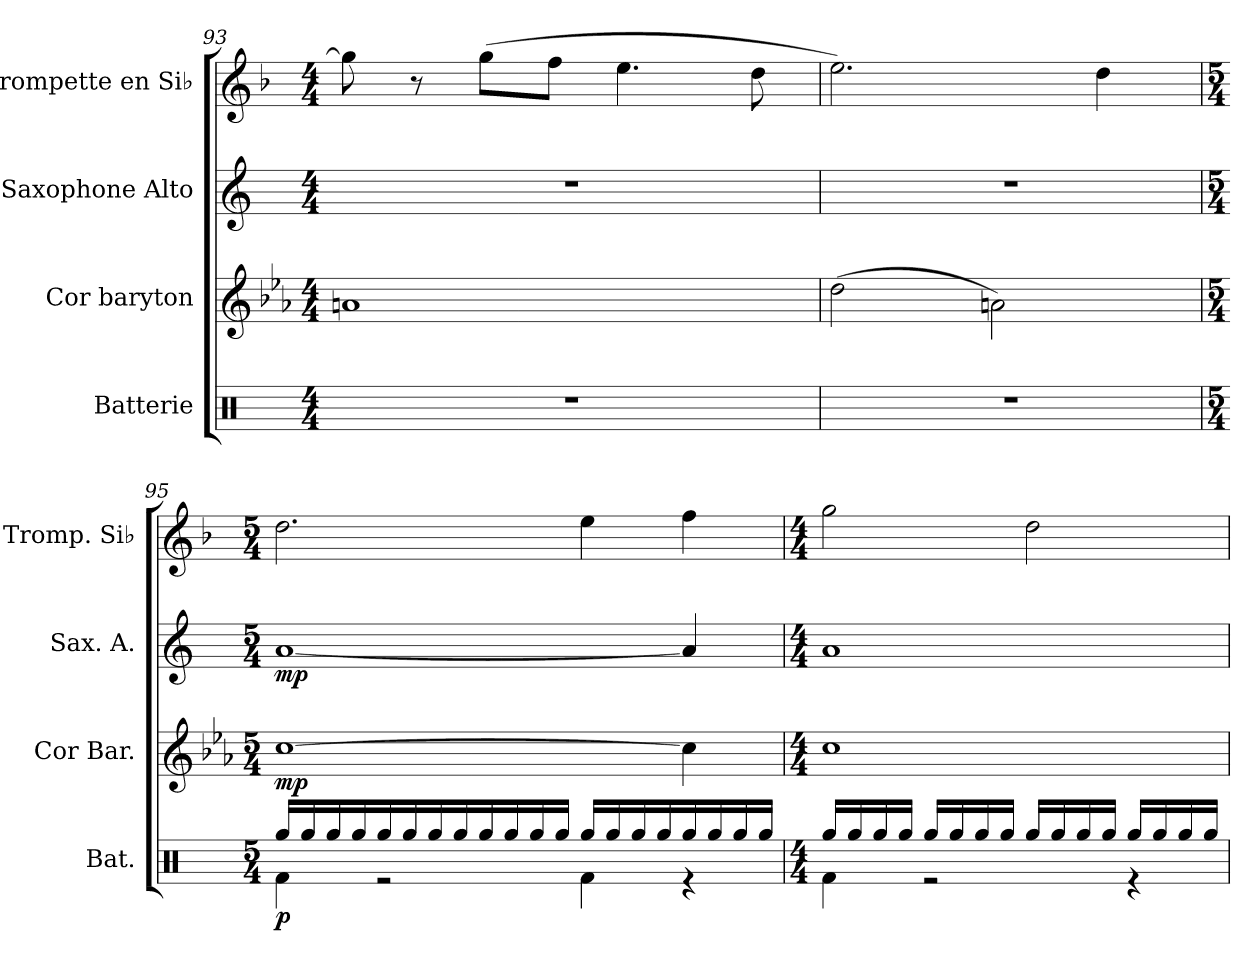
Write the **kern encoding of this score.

**kern	**dynam	**kern	**dynam	**kern	**dynam	**kern
*part4	*part4	*part3	*part3	*part2	*part2	*part1
*staff4	*staff4	*staff3	*staff3	*staff2	*staff2	*staff1
*I"Batterie	*	*I"Cor baryton	*	*I"Saxophone Alto	*	*I"Trompette en Si♭
*I'Bat.	*	*I'Cor Bar.	*	*I'Sax. A.	*	*I'Tromp. Si♭
*clefX	*	*clefG2	*	*clefG2	*	*clefG2
*	*	*ITrd8c14	*	*ITrd5c9	*	*ITrd1c2
*k[]	*	*k[b-e-a-]	*	*k[b-e-a-]	*	*k[b-e-a-]
*M4/4	*	*M4/4	*	*M4/4	*	*M4/4
=93	=93	=93	=93	=93	=93	=93
1r	.	1An	.	1r	.	8ff\]
.	.	.	.	.	.	8r
.	.	.	.	.	.	(>8ff\L
.	.	.	.	.	.	8ee-\J
.	.	.	.	.	.	4.dd\
.	.	.	.	.	.	8cc\
!!LO:LB:g=z
=94	=94	=94	=94	=94	=94	=94
1r	.	(>2d\	.	1r	.	2.dd\)
.	.	2An\)	.	.	.	.
.	.	.	.	.	.	4cc\
=95	=95	=95	=95	=95	=95	=95
*M5/4	*	*M5/4	*	*M5/4	*	*M5/4
*^	*	*	*	*	*	*
!	!	!LO:DY:b	!	!LO:DY:b	!	!LO:DY:b	!
16Rgg/LL	4Rf\	p	[1c	mp	[1c	mp	2.cc\
16Rgg/	.	.	.	.	.	.	.
16Rgg/	.	.	.	.	.	.	.
16Rgg/	.	.	.	.	.	.	.
16Rgg/	2r	.	.	.	.	.	.
16Rgg/	.	.	.	.	.	.	.
16Rgg/	.	.	.	.	.	.	.
16Rgg/	.	.	.	.	.	.	.
16Rgg/	.	.	.	.	.	.	.
16Rgg/	.	.	.	.	.	.	.
16Rgg/	.	.	.	.	.	.	.
16Rgg/JJ	.	.	.	.	.	.	.
16Rgg/LL	4Rf\	.	.	.	.	.	4dd\
16Rgg/	.	.	.	.	.	.	.
16Rgg/	.	.	.	.	.	.	.
16Rgg/	.	.	.	.	.	.	.
16Rgg/	4r	.	4c\]	.	4c/]	.	4ee-\
16Rgg/	.	.	.	.	.	.	.
16Rgg/	.	.	.	.	.	.	.
16Rgg/JJ	.	.	.	.	.	.	.
!!LO:LB:g=z
=96	=96	=96	=96	=96	=96	=96	=96
*M4/4	*	*	*M4/4	*	*M4/4	*	*M4/4
16Rgg/LL	4Rf\	.	1c	.	1c	.	2ff\
16Rgg/	.	.	.	.	.	.	.
16Rgg/	.	.	.	.	.	.	.
16Rgg/JJ	.	.	.	.	.	.	.
16Rgg/LL	2r	.	.	.	.	.	.
16Rgg/	.	.	.	.	.	.	.
16Rgg/	.	.	.	.	.	.	.
16Rgg/JJ	.	.	.	.	.	.	.
16Rgg/LL	.	.	.	.	.	.	2cc\
16Rgg/	.	.	.	.	.	.	.
16Rgg/	.	.	.	.	.	.	.
16Rgg/JJ	.	.	.	.	.	.	.
16Rgg/LL	4r	.	.	.	.	.	.
16Rgg/	.	.	.	.	.	.	.
16Rgg/	.	.	.	.	.	.	.
16Rgg/JJ	.	.	.	.	.	.	.
*v	*v	*	*	*	*	*	*
=	=	=	=	=	=	=
*-	*-	*-	*-	*-	*-	*-
